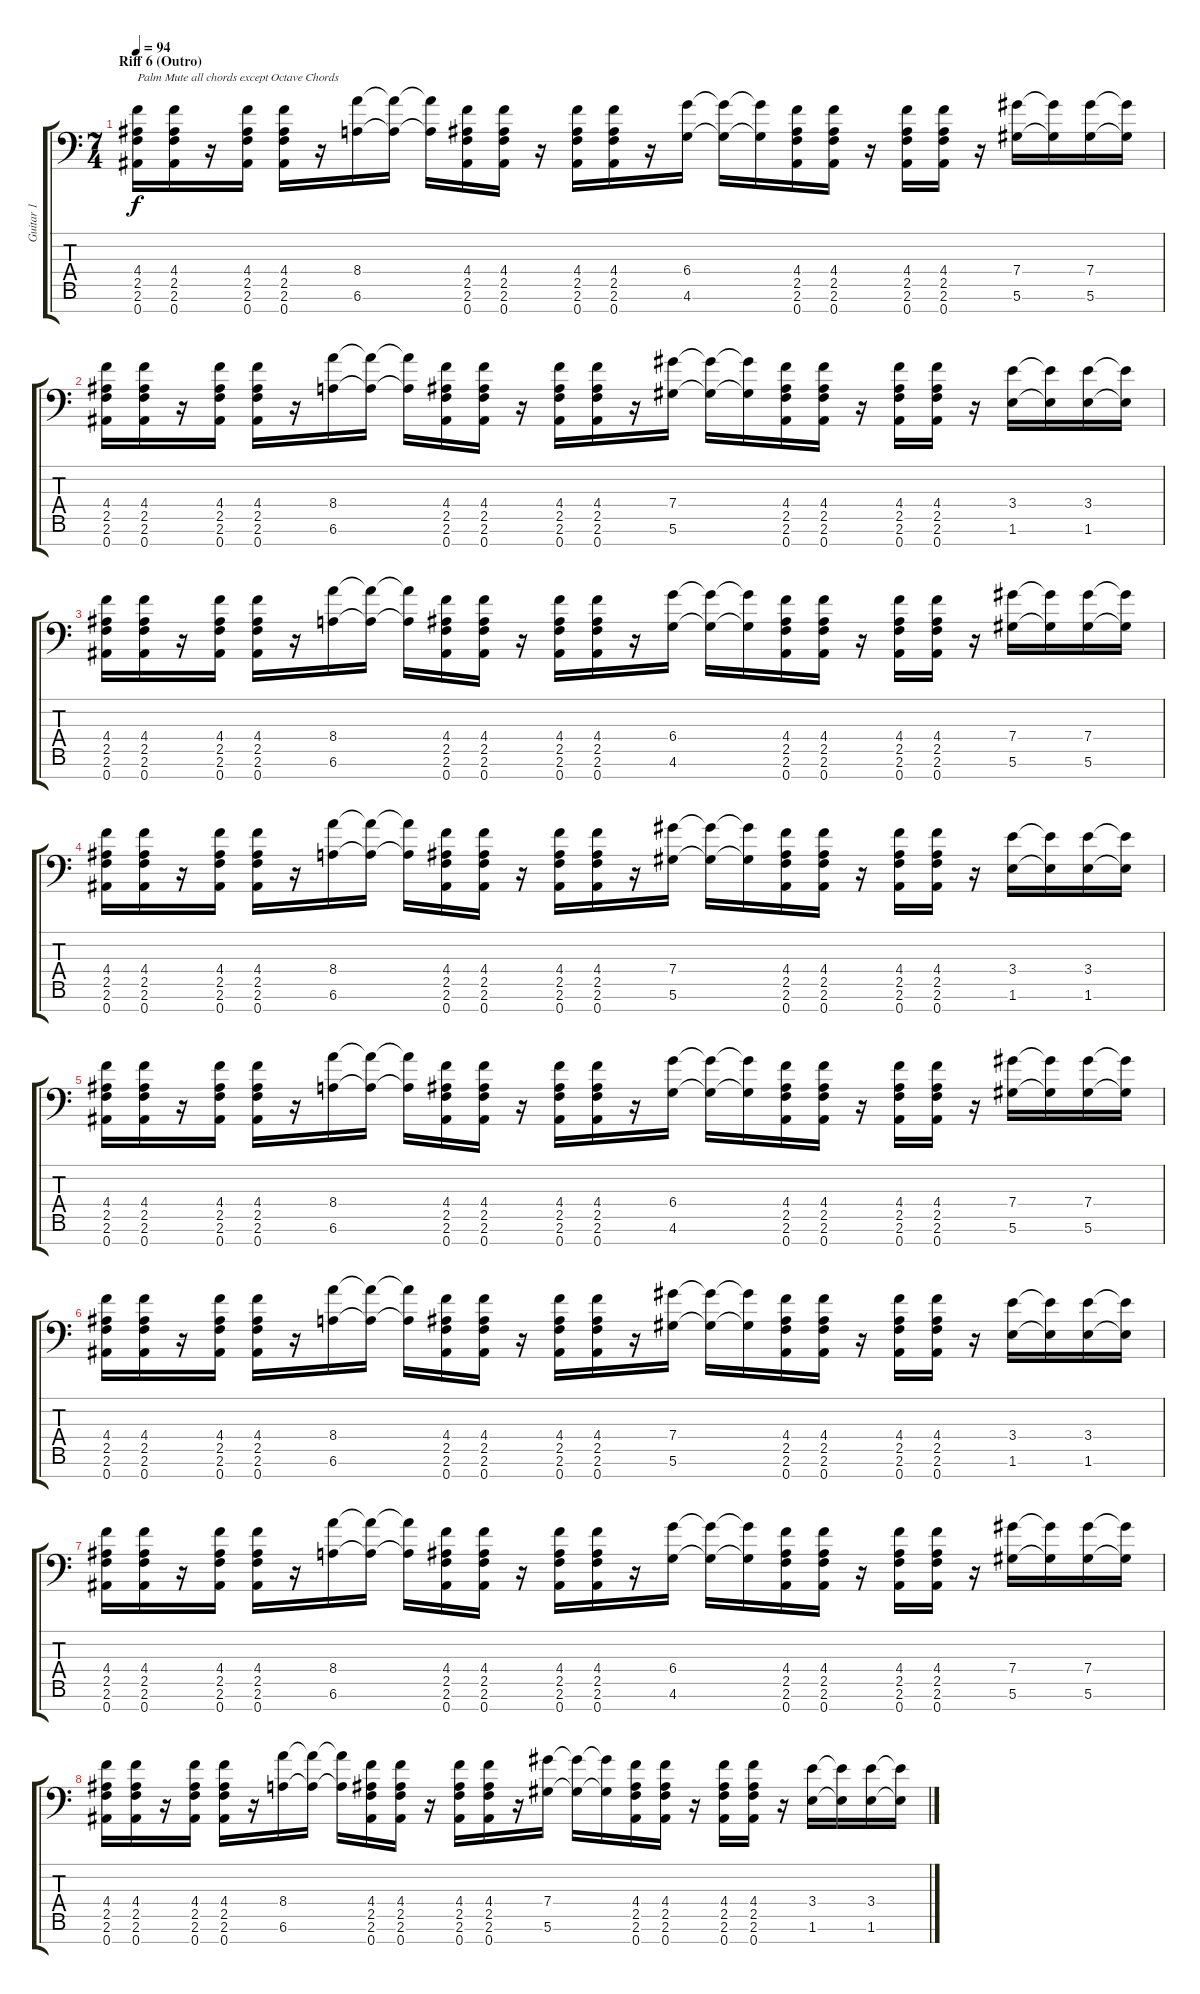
\track ("Guitar 1" "Guitar 1") {instrument electricguitarclean}
\staff {score tabs}
\tuning (Eb4 Bb3 Gb3 Db3 Ab2 Eb2 Bb1) {hide}
\ts (7 4)
\section ("" "Riff 6 (Outro)")
\tempo 94
\clef f4
\ks c
(4.4 2.5 2.6 0.7).16{txt "Palm Mute all chords except Octave Chords" dy f} (4.4 2.5 2.6 0.7).16 r.16 (4.4 2.5 2.6 0.7).16 (4.4 2.5 2.6 0.7).16 r.16 (8.4 6.6).16 (8.4{t} 6.6{t}).16 (8.4{t} 6.6{t}).16 (4.4 2.5 2.6 0.7).16 (4.4 2.5 2.6 0.7).16 r.16 (4.4 2.5 2.6 0.7).16 (4.4 2.5 2.6 0.7).16 r.16 (6.4 4.6).16 (6.4{t} 4.6{t}).16 (6.4{t} 4.6{t}).16 (4.4 2.5 2.6 0.7).16 (4.4 2.5 2.6 0.7).16 r.16 (4.4 2.5 2.6 0.7).16 (4.4 2.5 2.6 0.7).16 r.16 (7.4 5.6).16 (7.4{t} 5.6{t}).16 (7.4 5.6).16 (7.4{t} 5.6{t}).16 |
(4.4 2.5 2.6 0.7).16 (4.4 2.5 2.6 0.7).16 r.16 (4.4 2.5 2.6 0.7).16 (4.4 2.5 2.6 0.7).16 r.16 (8.4 6.6).16 (8.4{t} 6.6{t}).16 (8.4{t} 6.6{t}).16 (4.4 2.5 2.6 0.7).16 (4.4 2.5 2.6 0.7).16 r.16 (4.4 2.5 2.6 0.7).16 (4.4 2.5 2.6 0.7).16 r.16 (7.4 5.6).16 (7.4{t} 5.6{t}).16 (7.4{t} 5.6{t}).16 (4.4 2.5 2.6 0.7).16 (4.4 2.5 2.6 0.7).16 r.16 (4.4 2.5 2.6 0.7).16 (4.4 2.5 2.6 0.7).16 r.16 (3.4 1.6).16 (3.4{t} 1.6{t}).16 (3.4 1.6).16 (3.4{t} 1.6{t}).16 |
(4.4 2.5 2.6 0.7).16 (4.4 2.5 2.6 0.7).16 r.16 (4.4 2.5 2.6 0.7).16 (4.4 2.5 2.6 0.7).16 r.16 (8.4 6.6).16 (8.4{t} 6.6{t}).16 (8.4{t} 6.6{t}).16 (4.4 2.5 2.6 0.7).16 (4.4 2.5 2.6 0.7).16 r.16 (4.4 2.5 2.6 0.7).16 (4.4 2.5 2.6 0.7).16 r.16 (6.4 4.6).16 (6.4{t} 4.6{t}).16 (6.4{t} 4.6{t}).16 (4.4 2.5 2.6 0.7).16 (4.4 2.5 2.6 0.7).16 r.16 (4.4 2.5 2.6 0.7).16 (4.4 2.5 2.6 0.7).16 r.16 (7.4 5.6).16 (7.4{t} 5.6{t}).16 (7.4 5.6).16 (7.4{t} 5.6{t}).16 |
(4.4 2.5 2.6 0.7).16 (4.4 2.5 2.6 0.7).16 r.16 (4.4 2.5 2.6 0.7).16 (4.4 2.5 2.6 0.7).16 r.16 (8.4 6.6).16 (8.4{t} 6.6{t}).16 (8.4{t} 6.6{t}).16 (4.4 2.5 2.6 0.7).16 (4.4 2.5 2.6 0.7).16 r.16 (4.4 2.5 2.6 0.7).16 (4.4 2.5 2.6 0.7).16 r.16 (7.4 5.6).16 (7.4{t} 5.6{t}).16 (7.4{t} 5.6{t}).16 (4.4 2.5 2.6 0.7).16 (4.4 2.5 2.6 0.7).16 r.16 (4.4 2.5 2.6 0.7).16 (4.4 2.5 2.6 0.7).16 r.16 (3.4 1.6).16 (3.4{t} 1.6{t}).16 (3.4 1.6).16 (3.4{t} 1.6{t}).16 |
(4.4 2.5 2.6 0.7).16 (4.4 2.5 2.6 0.7).16 r.16 (4.4 2.5 2.6 0.7).16 (4.4 2.5 2.6 0.7).16 r.16 (8.4 6.6).16 (8.4{t} 6.6{t}).16 (8.4{t} 6.6{t}).16 (4.4 2.5 2.6 0.7).16 (4.4 2.5 2.6 0.7).16 r.16 (4.4 2.5 2.6 0.7).16 (4.4 2.5 2.6 0.7).16 r.16 (6.4 4.6).16 (6.4{t} 4.6{t}).16 (6.4{t} 4.6{t}).16 (4.4 2.5 2.6 0.7).16 (4.4 2.5 2.6 0.7).16 r.16 (4.4 2.5 2.6 0.7).16 (4.4 2.5 2.6 0.7).16 r.16 (7.4 5.6).16 (7.4{t} 5.6{t}).16 (7.4 5.6).16 (7.4{t} 5.6{t}).16 |
(4.4 2.5 2.6 0.7).16 (4.4 2.5 2.6 0.7).16 r.16 (4.4 2.5 2.6 0.7).16 (4.4 2.5 2.6 0.7).16 r.16 (8.4 6.6).16 (8.4{t} 6.6{t}).16 (8.4{t} 6.6{t}).16 (4.4 2.5 2.6 0.7).16 (4.4 2.5 2.6 0.7).16 r.16 (4.4 2.5 2.6 0.7).16 (4.4 2.5 2.6 0.7).16 r.16 (7.4 5.6).16 (7.4{t} 5.6{t}).16 (7.4{t} 5.6{t}).16 (4.4 2.5 2.6 0.7).16 (4.4 2.5 2.6 0.7).16 r.16 (4.4 2.5 2.6 0.7).16 (4.4 2.5 2.6 0.7).16 r.16 (3.4 1.6).16 (3.4{t} 1.6{t}).16 (3.4 1.6).16 (3.4{t} 1.6{t}).16 |
(4.4 2.5 2.6 0.7).16{volume 14} (4.4 2.5 2.6 0.7).16 r.16 (4.4 2.5 2.6 0.7).16 (4.4 2.5 2.6 0.7).16 r.16 (8.4 6.6).16 (8.4{t} 6.6{t}).16 (8.4{t} 6.6{t}).16 (4.4 2.5 2.6 0.7).16 (4.4 2.5 2.6 0.7).16 r.16 (4.4 2.5 2.6 0.7).16 (4.4 2.5 2.6 0.7).16 r.16 (6.4 4.6).16 (6.4{t} 4.6{t}).16 (6.4{t} 4.6{t}).16 (4.4 2.5 2.6 0.7).16 (4.4 2.5 2.6 0.7).16 r.16 (4.4 2.5 2.6 0.7).16 (4.4 2.5 2.6 0.7).16 r.16 (7.4 5.6).16 (7.4{t} 5.6{t}).16 (7.4 5.6).16 (7.4{t} 5.6{t}).16 |
(4.4 2.5 2.6 0.7).16 (4.4 2.5 2.6 0.7).16 r.16 (4.4 2.5 2.6 0.7).16 (4.4 2.5 2.6 0.7).16 r.16 (8.4 6.6).16 (8.4{t} 6.6{t}).16 (8.4{t} 6.6{t}).16 (4.4 2.5 2.6 0.7).16 (4.4 2.5 2.6 0.7).16 r.16 (4.4 2.5 2.6 0.7).16 (4.4 2.5 2.6 0.7).16 r.16 (7.4 5.6).16 (7.4{t} 5.6{t}).16 (7.4{t} 5.6{t}).16 (4.4 2.5 2.6 0.7).16 (4.4 2.5 2.6 0.7).16 r.16 (4.4 2.5 2.6 0.7).16 (4.4 2.5 2.6 0.7).16 r.16 (3.4 1.6).16 (3.4{t} 1.6{t}).16 (3.4 1.6).16 (3.4{t} 1.6{t}).16
